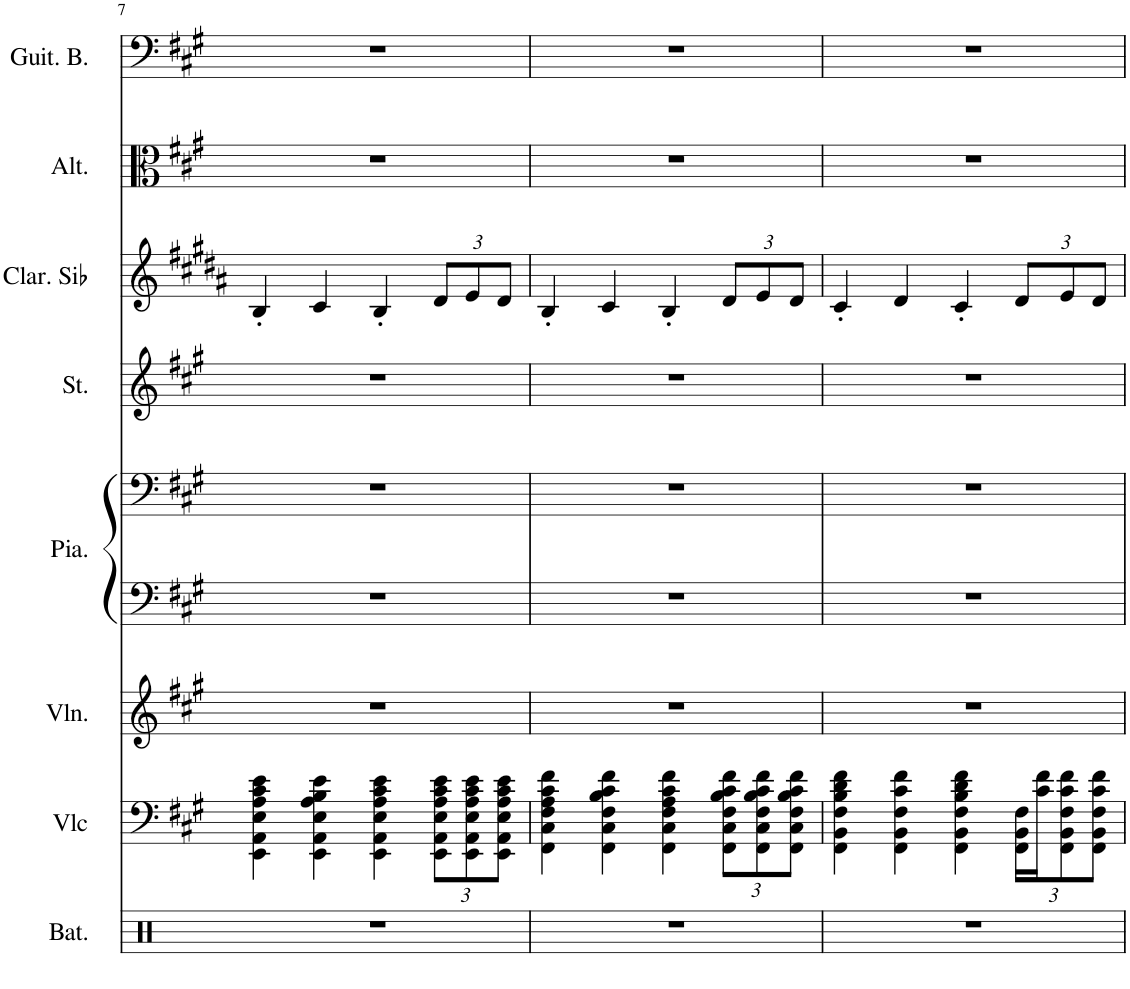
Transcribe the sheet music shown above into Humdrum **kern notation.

**kern	**kern	**kern	**kern	**kern	**kern	**kern	**kern	**kern
*part8	*part7	*part6	*part5	*part5	*part4	*part3	*part2	*part1
*staff9	*staff8	*staff7	*staff6	*staff5	*staff4	*staff3	*staff2	*staff1
*I"Batterie, Drums	*I"Violoncelle	*I"Violon	*I"Piano, Acoustic Grand Piano	*	*I"Cordes, String Ensemble 2	*I"Clarinette en Sib	*I"Alto	*I"Guitare basse
*I'Bat.	*I'Vlc	*I'Vln.	*I'Pia.	*	*I'St.	*I'Clar. Sib	*I'Alt.	*I'Guit. B.
!!LO:PB:g=z
*clefX	*clefF4	*clefG2	*clefF4	*clefF4	*clefG2	*clefG2	*clefC3	*clefF4
*	*	*	*	*	*	*Trd1c2	*	*Trd7c12
*k[]	*k[f#c#g#]	*k[f#c#g#]	*k[f#c#g#]	*k[f#c#g#]	*k[f#c#g#]	*k[f#c#g#d#a#]	*k[f#c#g#]	*k[f#c#g#]
*M4/4	*M4/4	*M4/4	*M4/4	*M4/4	*M4/4	*M4/4	*M4/4	*M4/4
=7	=7	=7	=7	=7	=7	=7	=7	=7
1r	4EE\ 4AA\ 4E\ 4A\ 4c#\ 4e\	1r	1r	1r	1r	4B'/	1r	1r
.	4EE\ 4AA\ 4E\ 4A\ 4B\ 4e\	.	.	.	.	4c#/	.	.
.	4EE\ 4AA\ 4E\ 4A\ 4c#\ 4e\	.	.	.	.	4B'/	.	.
*	*Xbrackettup	*	*	*	*	*Xbrackettup	*	*
.	12EE\ 12AA\ 12E\ 12A\ 12c#\ 12e\L	.	.	.	.	12d#/L	.	.
.	12EE\ 12AA\ 12E\ 12A\ 12c#\ 12e\	.	.	.	.	12e/	.	.
.	12EE\ 12AA\ 12E\ 12A\ 12c#\ 12e\J	.	.	.	.	12d#/J	.	.
=8	=8	=8	=8	=8	=8	=8	=8	=8
1r	4FF#\ 4C#\ 4F#\ 4A\ 4c#\ 4f#\	1r	1r	1r	1r	4B'/	1r	1r
.	4FF#\ 4C#\ 4F#\ 4B\ 4c#\ 4f#\	.	.	.	.	4c#/	.	.
.	4FF#\ 4C#\ 4F#\ 4A\ 4c#\ 4f#\	.	.	.	.	4B'/	.	.
.	12FF#\ 12C#\ 12F#\ 12B\ 12c#\ 12f#\L	.	.	.	.	12d#/L	.	.
.	12FF#\ 12C#\ 12F#\ 12B\ 12c#\ 12f#\	.	.	.	.	12e/	.	.
.	12FF#\ 12C#\ 12F#\ 12B\ 12c#\ 12f#\J	.	.	.	.	12d#/J	.	.
=9	=9	=9	=9	=9	=9	=9	=9	=9
1r	4FF#\ 4BB\ 4F#\ 4B\ 4d\ 4f#\	1r	1r	1r	1r	4c#'/	1r	1r
.	4FF#\ 4BB\ 4F#\ 4c#\ 4f#\	.	.	.	.	4d#/	.	.
.	4FF#\ 4BB\ 4F#\ 4B\ 4d\ 4f#\	.	.	.	.	4c#'/	.	.
.	24FF#\ 24BB\ 24F#\LL	.	.	.	.	12d#/L	.	.
.	24c#\ 24f#\J	.	.	.	.	.	.	.
.	12FF#\ 12BB\ 12F#\ 12c#\ 12f#\	.	.	.	.	12e/	.	.
.	12FF#\ 12BB\ 12F#\ 12c#\ 12f#\J	.	.	.	.	12d#/J	.	.
=	=	=	=	=	=	=	=	=
*-	*-	*-	*-	*-	*-	*-	*-	*-
